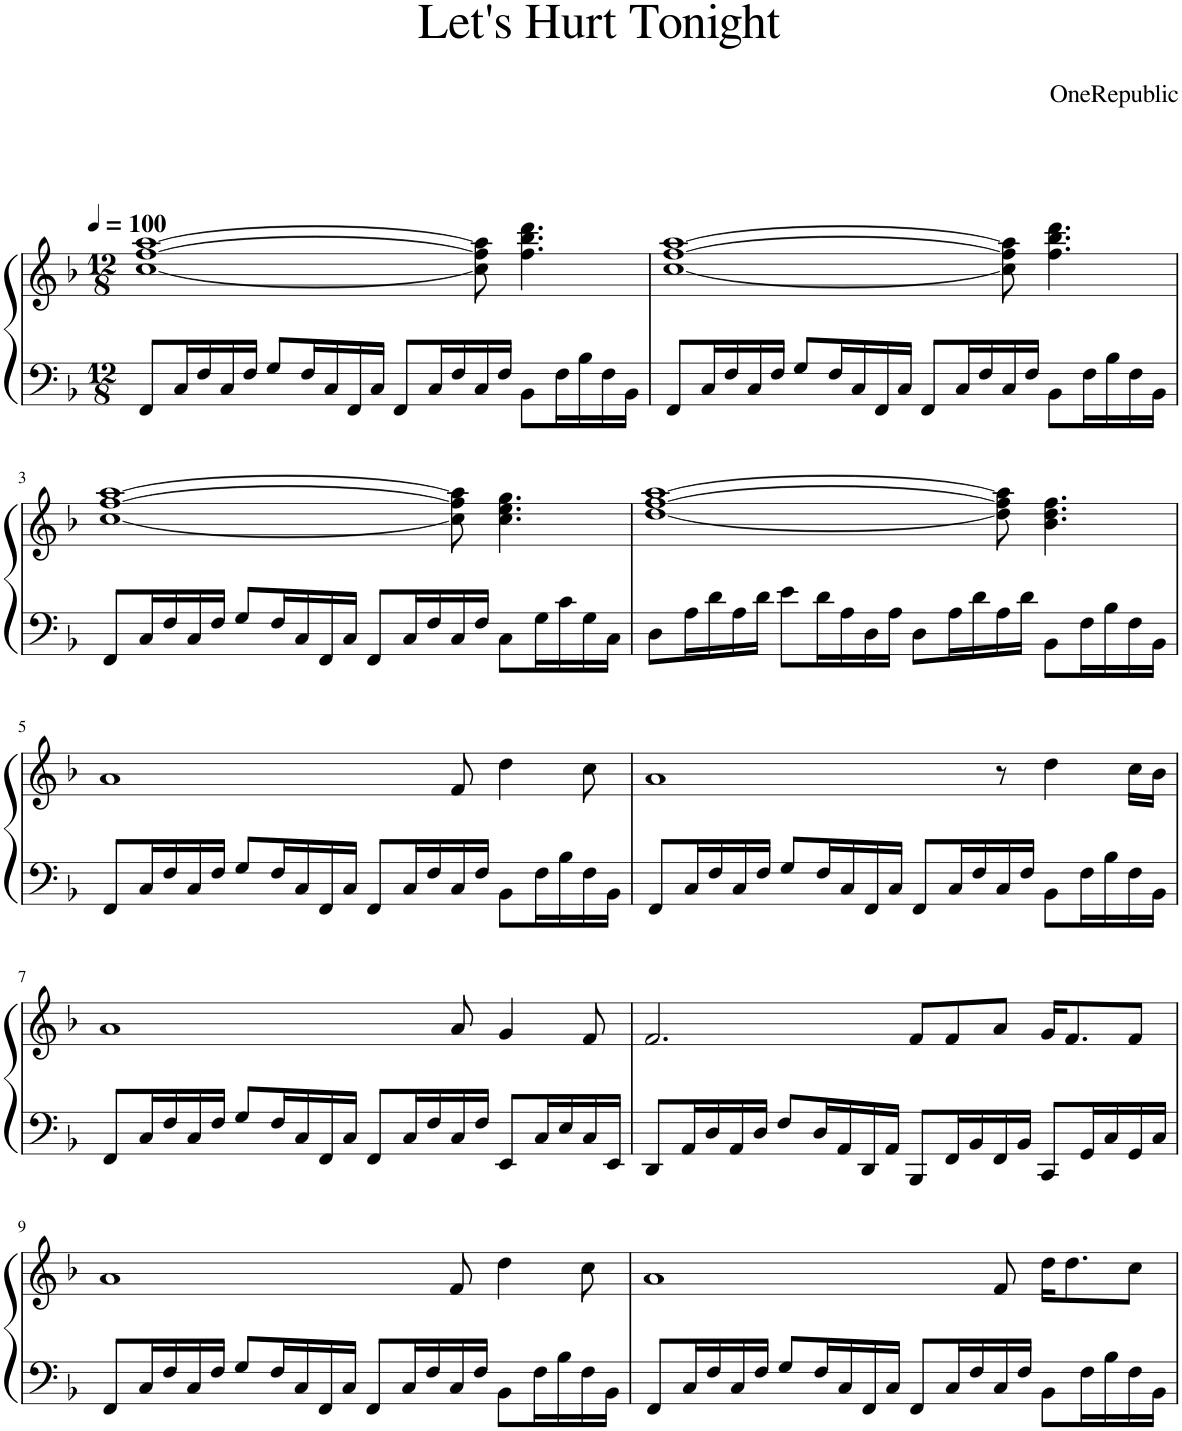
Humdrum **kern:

**kern	**kern
*part1	*part1
*staff2	*staff1
*I"Piano	*
*I'Pno.	*
*clefF4	*clefG2
*k[b-]	*k[b-]
*M12/8	*M12/8
*MM100	*MM100
=1	=1
8FF/L	[1cc [1ff [1aa
16C/L	.
16F/	.
16C/	.
16F/JJ	.
8G/L	.
16F/L	.
16C/	.
16FF/	.
16C/JJ	.
8FF/L	.
16C/L	.
16F/	.
16C/	8cc\] 8ff\] 8aa\]
16F/JJ	.
8BB-\L	4.ff\ 4.bb-\ 4.ddd\
16F\L	.
16B-\	.
16F\	.
16BB-\JJ	.
=2	=2
8FF/L	[1cc [1ff [1aa
16C/L	.
16F/	.
16C/	.
16F/JJ	.
8G/L	.
16F/L	.
16C/	.
16FF/	.
16C/JJ	.
8FF/L	.
16C/L	.
16F/	.
16C/	8cc\] 8ff\] 8aa\]
16F/JJ	.
8BB-\L	4.ff\ 4.bb-\ 4.ddd\
16F\L	.
16B-\	.
16F\	.
16BB-\JJ	.
!!LO:LB:g=z
=3	=3
8FF/L	[1cc [1ff [1aa
16C/L	.
16F/	.
16C/	.
16F/JJ	.
8G/L	.
16F/L	.
16C/	.
16FF/	.
16C/JJ	.
8FF/L	.
16C/L	.
16F/	.
16C/	8cc\] 8ff\] 8aa\]
16F/JJ	.
8C\L	4.cc\ 4.ee\ 4.gg\
16G\L	.
16c\	.
16G\	.
16C\JJ	.
=4	=4
8D\L	[1dd [1ff [1aa
16A\L	.
16d\	.
16A\	.
16d\JJ	.
8e\L	.
16d\L	.
16A\	.
16D\	.
16A\JJ	.
8D\L	.
16A\L	.
16d\	.
16A\	8dd\] 8ff\] 8aa\]
16d\JJ	.
8BB-\L	4.b-\ 4.dd\ 4.ff\
16F\L	.
16B-\	.
16F\	.
16BB-\JJ	.
!!LO:LB:g=z
=5	=5
8FF/L	1a
16C/L	.
16F/	.
16C/	.
16F/JJ	.
8G/L	.
16F/L	.
16C/	.
16FF/	.
16C/JJ	.
8FF/L	.
16C/L	.
16F/	.
16C/	8f/
16F/JJ	.
8BB-\L	4dd\
16F\L	.
16B-\	.
16F\	8cc\
16BB-\JJ	.
=6	=6
8FF/L	1a
16C/L	.
16F/	.
16C/	.
16F/JJ	.
8G/L	.
16F/L	.
16C/	.
16FF/	.
16C/JJ	.
8FF/L	.
16C/L	.
16F/	.
16C/	8r
16F/JJ	.
8BB-\L	4dd\
16F\L	.
16B-\	.
16F\	16cc\LL
16BB-\JJ	16b-\JJ
!!LO:LB:g=z
=7	=7
8FF/L	1a
16C/L	.
16F/	.
16C/	.
16F/JJ	.
8G/L	.
16F/L	.
16C/	.
16FF/	.
16C/JJ	.
8FF/L	.
16C/L	.
16F/	.
16C/	8a/
16F/JJ	.
8EE/L	4g/
16C/L	.
16E/	.
16C/	8f/
16EE/JJ	.
=8	=8
8DD/L	2.f/
16AA/L	.
16D/	.
16AA/	.
16D/JJ	.
8F/L	.
16D/L	.
16AA/	.
16DD/	.
16AA/JJ	.
8BBB-/L	8f/L
16FF/L	8f/
16BB-/	.
16FF/	8a/J
16BB-/JJ	.
8CC/L	16g/KL
.	8.f/
16GG/L	.
16C/	.
16GG/	8f/J
16C/JJ	.
!!LO:LB:g=z
=9	=9
8FF/L	1a
16C/L	.
16F/	.
16C/	.
16F/JJ	.
8G/L	.
16F/L	.
16C/	.
16FF/	.
16C/JJ	.
8FF/L	.
16C/L	.
16F/	.
16C/	8f/
16F/JJ	.
8BB-\L	4dd\
16F\L	.
16B-\	.
16F\	8cc\
16BB-\JJ	.
=10	=10
8FF/L	1a
16C/L	.
16F/	.
16C/	.
16F/JJ	.
8G/L	.
16F/L	.
16C/	.
16FF/	.
16C/JJ	.
8FF/L	.
16C/L	.
16F/	.
16C/	8f/
16F/JJ	.
8BB-\L	16dd\KL
.	8.dd\
16F\L	.
16B-\	.
16F\	8cc\J
16BB-\JJ	.
=	=
*-	*-
